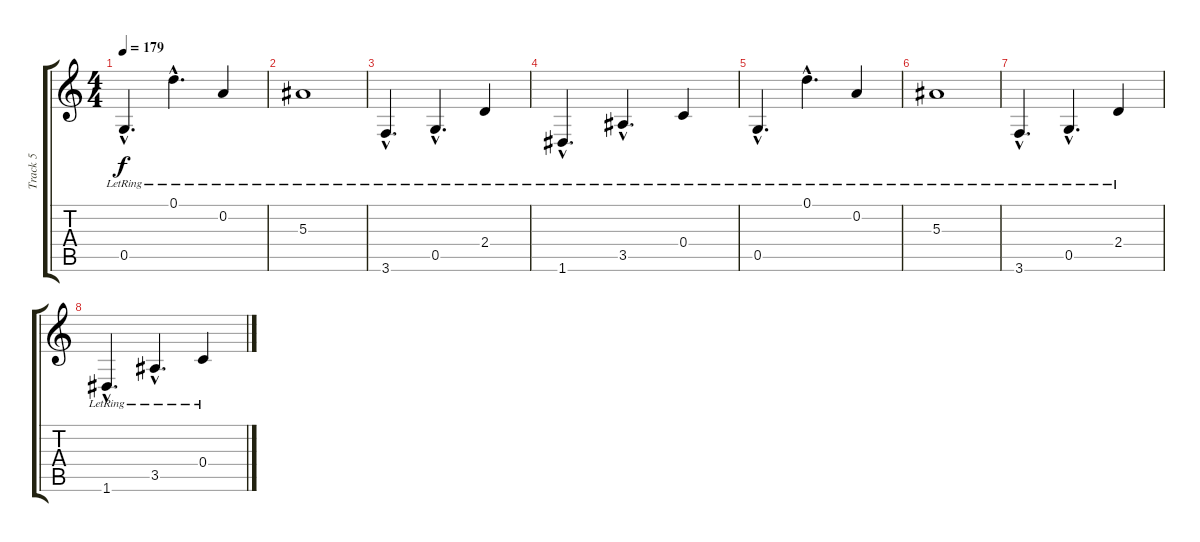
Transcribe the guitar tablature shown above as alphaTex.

\track ("Track 5" "Track 5") {instrument acousticguitarsteel}
\staff {score tabs}
\tuning (D4 A3 F3 C3 G2 D2) {hide}
\ts (4 4)
\tempo 179
\clef g2
\ks c
0.5{hac lr}.4{d dy f} 0.1{hac lr}.4{d} 0.2{lr}.4 |
5.3{lr}.1 |
3.6{hac lr}.4{d} 0.5{hac lr}.4{d} 2.4{lr}.4 |
1.6{hac lr}.4{d} 3.5{hac lr}.4{d} 0.4{lr}.4 |
0.5{hac lr}.4{d} 0.1{hac lr}.4{d} 0.2{lr}.4 |
5.3{lr}.1 |
3.6{hac lr}.4{d} 0.5{hac lr}.4{d} 2.4{lr}.4 |
1.6{hac lr}.4{d} 3.5{hac lr}.4{d} 0.4{lr}.4
